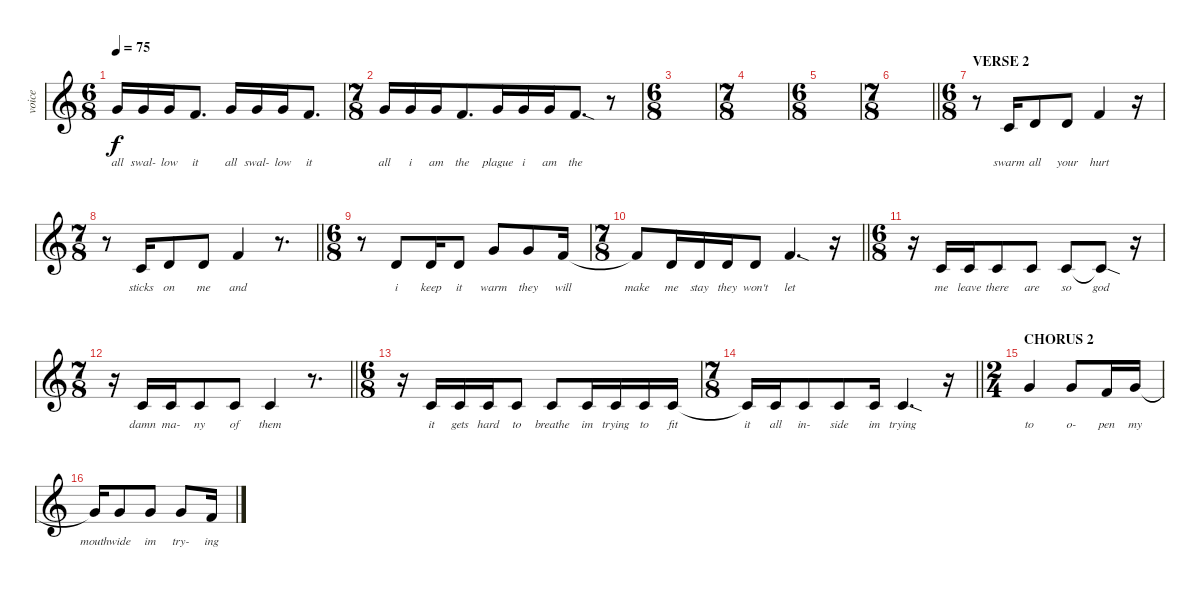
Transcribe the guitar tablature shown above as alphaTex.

\track ("voice" "voice") {instrument altosax}
\staff {score}
\tuning (E4 B3 G3 D3 A2 E2) {hide}
\ts (6 8)
\tempo 75
\clef g2
\ks c
3.1.16{lyrics (0 "all") lyrics (1 "") lyrics (2 "") lyrics (3 "") lyrics (4 "") dy f} 3.1.16{lyrics (0 "swal-") lyrics (1 "") lyrics (2 "") lyrics (3 "") lyrics (4 "")} 3.1.16{lyrics (0 "low") lyrics (1 "") lyrics (2 "") lyrics (3 "") lyrics (4 "")} 1.1.8{d lyrics (0 "it") lyrics (1 "") lyrics (2 "") lyrics (3 "") lyrics (4 "") beam split} 3.1.16{lyrics (0 "all") lyrics (1 "") lyrics (2 "") lyrics (3 "") lyrics (4 "") beam merge} 3.1.16{lyrics (0 "swal-") lyrics (1 "") lyrics (2 "") lyrics (3 "") lyrics (4 "") beam merge} 3.1.16{lyrics (0 "low") lyrics (1 "") lyrics (2 "") lyrics (3 "") lyrics (4 "")} 1.1.8{d lyrics (0 "it") lyrics (1 "") lyrics (2 "") lyrics (3 "") lyrics (4 "")} |
\ts (7 8)
3.1.16{lyrics (0 "all") lyrics (1 "") lyrics (2 "") lyrics (3 "") lyrics (4 "")} 3.1.16{lyrics (0 "i") lyrics (1 "") lyrics (2 "") lyrics (3 "") lyrics (4 "") beam merge} 3.1.16{lyrics (0 "am") lyrics (1 "") lyrics (2 "") lyrics (3 "") lyrics (4 "")} 1.1.8{d lyrics (0 "the") lyrics (1 "") lyrics (2 "") lyrics (3 "") lyrics (4 "")} 3.1.16{lyrics (0 "plague") lyrics (1 "") lyrics (2 "") lyrics (3 "") lyrics (4 "")} 3.1.16{lyrics (0 "i") lyrics (1 "") lyrics (2 "") lyrics (3 "") lyrics (4 "") beam merge} 3.1.16{lyrics (0 "am") lyrics (1 "") lyrics (2 "") lyrics (3 "") lyrics (4 "")} 1.1{sod}.8{d lyrics (0 "the") lyrics (1 "") lyrics (2 "") lyrics (3 "") lyrics (4 "")} r.8 |
\ts (6 8)
|
\ts (7 8)
|
\ts (6 8)
|
\ts (7 8)
\barLineRight lightlight
|
\ts (6 8)
\section ("" "VERSE 2")
r.8 1.2.16{lyrics (0 "swarm") lyrics (1 "") lyrics (2 "") lyrics (3 "") lyrics (4 "")} 3.2.8{lyrics (0 "all") lyrics (1 "") lyrics (2 "") lyrics (3 "") lyrics (4 "")} 3.2.8{lyrics (0 "your") lyrics (1 "") lyrics (2 "") lyrics (3 "") lyrics (4 "")} 1.1.4{lyrics (0 "hurt") lyrics (1 "") lyrics (2 "") lyrics (3 "") lyrics (4 "")} r.16 |
\ts (7 8)
\barLineRight lightlight
r.8 1.2.16{lyrics (0 "sticks") lyrics (1 "") lyrics (2 "") lyrics (3 "") lyrics (4 "")} 3.2.8{lyrics (0 "on") lyrics (1 "") lyrics (2 "") lyrics (3 "") lyrics (4 "")} 3.2.8{lyrics (0 "me") lyrics (1 "") lyrics (2 "") lyrics (3 "") lyrics (4 "")} 1.1.4{lyrics (0 "and") lyrics (1 "") lyrics (2 "") lyrics (3 "") lyrics (4 "")} r.8{d} |
\ts (6 8)
r.8 12.4.8{lyrics (0 "i") lyrics (1 "") lyrics (2 "") lyrics (3 "") lyrics (4 "")} 3.2.16{lyrics (0 "keep") lyrics (1 "") lyrics (2 "") lyrics (3 "") lyrics (4 "")} 3.2.8{lyrics (0 "it") lyrics (1 "") lyrics (2 "") lyrics (3 "") lyrics (4 "")} 3.1.8{lyrics (0 "warm") lyrics (1 "") lyrics (2 "") lyrics (3 "") lyrics (4 "")} 8.2.8{lyrics (0 "they") lyrics (1 "") lyrics (2 "") lyrics (3 "") lyrics (4 "")} 1.1.16{lyrics (0 "will") lyrics (1 "") lyrics (2 "") lyrics (3 "") lyrics (4 "")} |
\ts (7 8)
\barLineRight lightlight
1.1{t}.8{lyrics (0 "make") lyrics (1 "") lyrics (2 "") lyrics (3 "") lyrics (4 "")} 3.2.16{lyrics (0 "me") lyrics (1 "") lyrics (2 "") lyrics (3 "") lyrics (4 "")} 3.2.16{lyrics (0 "stay") lyrics (1 "") lyrics (2 "") lyrics (3 "") lyrics (4 "")} 3.2.16{lyrics (0 "they") lyrics (1 "") lyrics (2 "") lyrics (3 "") lyrics (4 "")} 3.2.8{lyrics (0 "won't") lyrics (1 "") lyrics (2 "") lyrics (3 "") lyrics (4 "")} 1.1{sod}.4{d lyrics (0 "let") lyrics (1 "") lyrics (2 "") lyrics (3 "") lyrics (4 "")} r.16 |
\ts (6 8)
r.16 1.2.16{lyrics (0 "me") lyrics (1 "") lyrics (2 "") lyrics (3 "") lyrics (4 "")} 1.2.16{lyrics (0 "leave") lyrics (1 "") lyrics (2 "") lyrics (3 "") lyrics (4 "")} 1.2.8{lyrics (0 "there") lyrics (1 "") lyrics (2 "") lyrics (3 "") lyrics (4 "")} 1.2.8{lyrics (0 "are") lyrics (1 "") lyrics (2 "") lyrics (3 "") lyrics (4 "")} 1.2.8{lyrics (0 "so") lyrics (1 "") lyrics (2 "") lyrics (3 "") lyrics (4 "")} 1.2{sod t}.8{lyrics (0 "god") lyrics (1 "") lyrics (2 "") lyrics (3 "") lyrics (4 "")} r.16 |
\ts (7 8)
\barLineRight lightlight
r.16 1.2.16{lyrics (0 "damn") lyrics (1 "") lyrics (2 "") lyrics (3 "") lyrics (4 "")} 1.2.16{lyrics (0 "ma-") lyrics (1 "") lyrics (2 "") lyrics (3 "") lyrics (4 "")} 1.2.8{lyrics (0 "ny") lyrics (1 "") lyrics (2 "") lyrics (3 "") lyrics (4 "")} 1.2.8{lyrics (0 "of") lyrics (1 "") lyrics (2 "") lyrics (3 "") lyrics (4 "")} 1.2.4{lyrics (0 "them") lyrics (1 "") lyrics (2 "") lyrics (3 "") lyrics (4 "")} r.8{d} |
\ts (6 8)
r.16 1.2.16{lyrics (0 "it") lyrics (1 "") lyrics (2 "") lyrics (3 "") lyrics (4 "")} 1.2.16{lyrics (0 "gets") lyrics (1 "") lyrics (2 "") lyrics (3 "") lyrics (4 "")} 1.2.16{lyrics (0 "hard") lyrics (1 "") lyrics (2 "") lyrics (3 "") lyrics (4 "")} 1.2.8{lyrics (0 "to") lyrics (1 "") lyrics (2 "") lyrics (3 "") lyrics (4 "")} 1.2.8{lyrics (0 "breathe") lyrics (1 "") lyrics (2 "") lyrics (3 "") lyrics (4 "")} 1.2.16{lyrics (0 "im") lyrics (1 "") lyrics (2 "") lyrics (3 "") lyrics (4 "")} 1.2.16{lyrics (0 "trying") lyrics (1 "") lyrics (2 "") lyrics (3 "") lyrics (4 "")} 1.2.16{lyrics (0 "to") lyrics (1 "") lyrics (2 "") lyrics (3 "") lyrics (4 "")} 1.2.16{lyrics (0 "fit") lyrics (1 "") lyrics (2 "") lyrics (3 "") lyrics (4 "")} |
\ts (7 8)
\barLineRight lightlight
1.2{t}.16{lyrics (0 "it") lyrics (1 "") lyrics (2 "") lyrics (3 "") lyrics (4 "")} 1.2.16{lyrics (0 "all") lyrics (1 "") lyrics (2 "") lyrics (3 "") lyrics (4 "")} 1.2.8{lyrics (0 "in-") lyrics (1 "") lyrics (2 "") lyrics (3 "") lyrics (4 "")} 1.2.8{lyrics (0 "side") lyrics (1 "") lyrics (2 "") lyrics (3 "") lyrics (4 "")} 1.2.16{lyrics (0 "im") lyrics (1 "") lyrics (2 "") lyrics (3 "") lyrics (4 "")} 1.2{sod}.4{d lyrics (0 "trying") lyrics (1 "") lyrics (2 "") lyrics (3 "") lyrics (4 "")} r.16 |
\ts (2 4)
\section ("" "CHORUS 2")
3.1.4{lyrics (0 "to") lyrics (1 "") lyrics (2 "") lyrics (3 "") lyrics (4 "")} 3.1.8{lyrics (0 "o-") lyrics (1 "") lyrics (2 "") lyrics (3 "") lyrics (4 "")} 1.1.16{lyrics (0 "pen") lyrics (1 "") lyrics (2 "") lyrics (3 "") lyrics (4 "")} 3.1.16{lyrics (0 "my") lyrics (1 "") lyrics (2 "") lyrics (3 "") lyrics (4 "")} |
3.1{t}.16{lyrics (0 "mouth") lyrics (1 "") lyrics (2 "") lyrics (3 "") lyrics (4 "")} 3.1.8{lyrics (0 "wide") lyrics (1 "") lyrics (2 "") lyrics (3 "") lyrics (4 "")} 3.1.8{lyrics (0 "im") lyrics (1 "") lyrics (2 "") lyrics (3 "") lyrics (4 "")} 3.1.8{lyrics (0 "try-") lyrics (1 "") lyrics (2 "") lyrics (3 "") lyrics (4 "")} 1.1.16{lyrics (0 "ing") lyrics (1 "") lyrics (2 "") lyrics (3 "") lyrics (4 "")}
